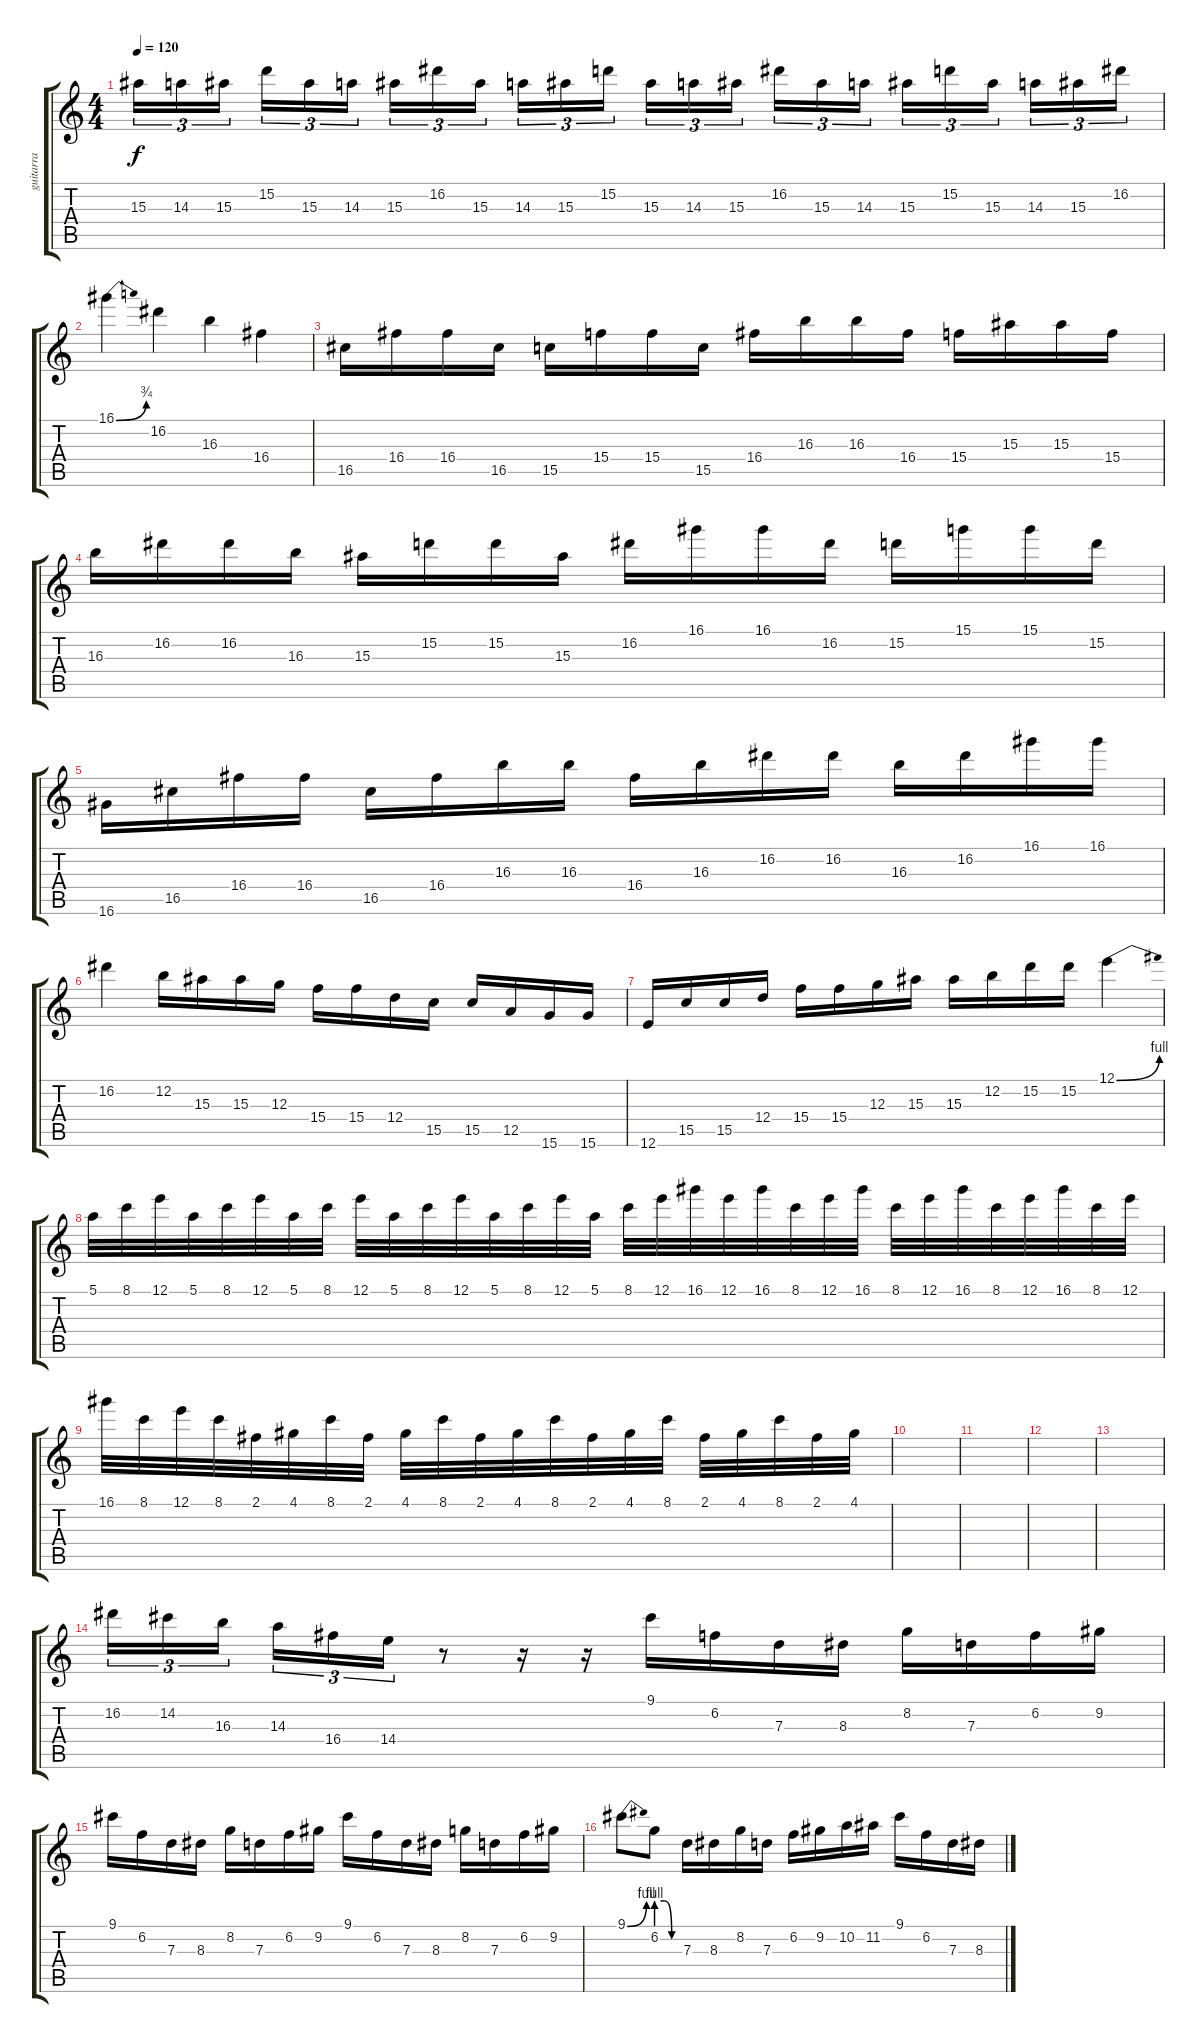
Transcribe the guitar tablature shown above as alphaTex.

\track ("guitarra" "guitarra") {instrument distortionguitar}
\staff {score tabs}
\tuning (E4 B3 G3 D3 A2 E2) {hide}
\ts (4 4)
\tempo 120
\clef g2
\ks c
15.3.16{tu (3 2) dy f} 14.3.16{tu (3 2)} 15.3.16{tu (3 2)} 15.2.16{tu (3 2)} 15.3.16{tu (3 2)} 14.3.16{tu (3 2)} 15.3.16{tu (3 2)} 16.2.16{tu (3 2)} 15.3.16{tu (3 2)} 14.3.16{tu (3 2)} 15.3.16{tu (3 2)} 15.2.16{tu (3 2)} 15.3.16{tu (3 2)} 14.3.16{tu (3 2)} 15.3.16{tu (3 2)} 16.2.16{tu (3 2)} 15.3.16{tu (3 2)} 14.3.16{tu (3 2)} 15.3.16{tu (3 2)} 15.2.16{tu (3 2)} 15.3.16{tu (3 2)} 14.3.16{tu (3 2)} 15.3.16{tu (3 2)} 16.2.16{tu (3 2)} |
16.1{be (bend 0 0 60 3)}.4 16.2.4 16.3.4 16.4.4 |
16.5.16 16.4.16 16.4.16 16.5.16 15.5.16 15.4.16 15.4.16 15.5.16 16.4.16 16.3.16 16.3.16 16.4.16 15.4.16 15.3.16 15.3.16 15.4.16 |
16.3.16 16.2.16 16.2.16 16.3.16 15.3.16 15.2.16 15.2.16 15.3.16 16.2.16 16.1.16 16.1.16 16.2.16 15.2.16 15.1.16 15.1.16 15.2.16 |
16.6.16 16.5.16 16.4.16 16.4.16 16.5.16 16.4.16 16.3.16 16.3.16 16.4.16 16.3.16 16.2.16 16.2.16 16.3.16 16.2.16 16.1.16 16.1.16 |
16.2.4 12.2.16 15.3.16 15.3.16 12.3.16 15.4.16 15.4.16 12.4.16 15.5.16 15.5.16 12.5.16 15.6.16 15.6.16 |
12.6.16 15.5.16 15.5.16 12.4.16 15.4.16 15.4.16 12.3.16 15.3.16 15.3.16 12.2.16 15.2.16 15.2.16 12.1{be (bend 0 0 60 4)}.4 |
5.1.32 8.1.32 12.1.32 5.1.32 8.1.32 12.1.32 5.1.32 8.1.32 12.1.32 5.1.32 8.1.32 12.1.32 5.1.32 8.1.32 12.1.32 5.1.32 8.1.32 12.1.32 16.1.32 12.1.32 16.1.32 8.1.32 12.1.32 16.1.32 8.1.32 12.1.32 16.1.32 8.1.32 12.1.32 16.1.32 8.1.32 12.1.32 |
16.1.32 8.1.32 12.1.32 8.1.32 2.1.32 4.1.32 8.1.32 2.1.32 4.1.32 8.1.32 2.1.32 4.1.32 8.1.32 2.1.32 4.1.32 8.1.32 2.1.32 4.1.32 8.1.32 2.1.32 4.1.32 |
|
|
|
|
16.2.16{tu (3 2)} 14.2.16{tu (3 2)} 16.3.16{tu (3 2)} 14.3.16{tu (3 2)} 16.4.16{tu (3 2)} 14.4.16{tu (3 2)} r.8 r.16 r.16 9.1.16 6.2.16 7.3.16 8.3.16 8.2.16 7.3.16 6.2.16 9.2.16 |
9.1.16 6.2.16 7.3.16 8.3.16 8.2.16 7.3.16 6.2.16 9.2.16 9.1.16 6.2.16 7.3.16 8.3.16 8.2.16 7.3.16 6.2.16 9.2.16 |
9.1{be (bend 0 0 60 4)}.8 6.2{be (custom 0 4 20 4 40 0 60 0)}.8 7.3.16 8.3.16 8.2.16 7.3.16 6.2.16 9.2.16 10.2.16 11.2.16 9.1.16 6.2.16 7.3.16 8.3.16
